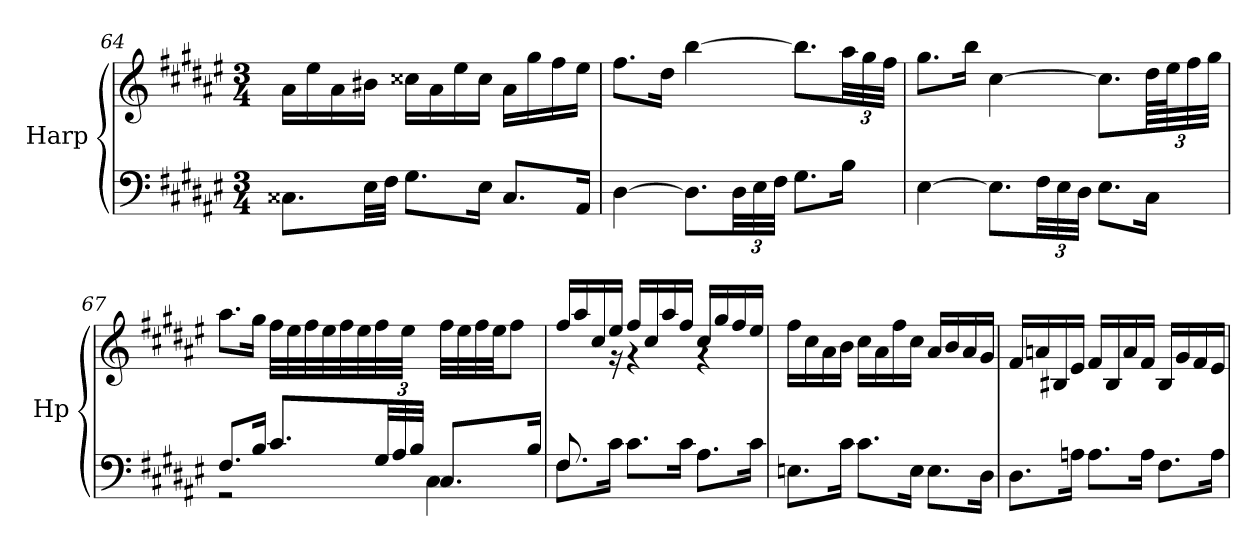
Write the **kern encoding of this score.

**kern	**kern
*part1	*part1
*staff2	*staff1
*I"Harp	*
*I'Hp	*
*clefF4	*clefG2
*k[f#c#g#d#a#e#]	*k[f#c#g#d#a#e#]
*M3/4	*M3/4
=64	=64
8.C##X\L	16a#\LL
.	16ee#\
.	16a#\
32E#\LL	16b#X\JJ
32F#\JJJ	.
8.G#\L	16cc##X\LL
.	16a#\
.	16ee#\
16E#\Jk	16cc##\JJ
8.C##/L	16a#\LL
.	16gg#\
.	16ff#\
16AA#/Jk	16ee#\JJ
!!LO:PB:g=z
=65	=65
[4D#\	8.ff#\L
.	16dd#\Jk
8.D#\L]	[4bb\
*Xbrackettup	*
48D#\LL	.
48E#\	.
48F#\JJJ	.
8.G#\L	8.bb\L]
*	*Xbrackettup
16B\Jk	48aa#\LL
.	48gg#\
.	48ff#\JJJ
=66	=66
[4E#\	8.gg#\L
.	16bb\Jk
8.E#\L]	[4cc#\
48F#\LL	.
48E#\	.
48D#\JJJ	.
8.E#\L	8.cc#\L]
*	*brackettup
16C#\Jk	96dd#\LLL
.	96ee#\J
.	48ff#\
.	48gg#\JJJ
=67	=67
*^	*
8.F#/L	2r	8.aa#\L
16B/Jk	.	16gg#\Jk
8.c#/L	.	32ff#\LLL
.	.	32ee#\
.	.	32ff#\
.	.	32ee#\
.	.	32ff#\
.	.	32ee#\
48G#/LL	.	32ff#\
48A#/	.	.
.	.	32ee#\JJJ
48B/JJJ	.	.
8.C#/L	4C#\	32ff#\LLL
.	.	32ee#\
.	.	32ff#\
.	.	32ee#\JJ
.	.	8ff#\J
16B/Jk	.	.
!!LO:LB:g=z
=68	=68	=68
*	*	*^
8.F#/	8.F#\L	16ff#/LL	8.ryy
.	.	16aa#/	.
.	.	16cc#/	.
2ryy	16c#\Jk	16ee#/JJ	16rg
.	8.c#\L	16ff#/LL	4rg
.	.	16cc#/	.
.	.	16aa#/	.
.	16c#\Jk	16ff#/JJ	.
.	8.A#\L	16cc#/LL	4rg
.	.	16gg#/	.
.	.	16ff#/	.
16ryy	16c#\Jk	16ee#/JJ	.
*v	*v	*	*
*	*v	*v
=69	=69
8.En\L	16ff#\LL
.	16cc#\
.	16a#\
16c#\Jk	16b\JJ
8.c#\L	16cc#\LL
.	16a#\
.	16ff#\
16E\Jk	16cc#\JJ
8.E\L	16a#/LL
.	16b/
.	16a#/
16D#\Jk	16g#/JJ
=70	=70
8.D#\L	16f#/LL
.	16an/
.	16B#X/
16An\Jk	16e#/JJ
8.A\L	16f#/LL
.	16B#/
.	16a/
16A\Jk	16f#/JJ
8.F#\L	16B#/LL
.	16g#/
.	16f#/
16A\Jk	16e#/JJ
=	=
*-	*-
